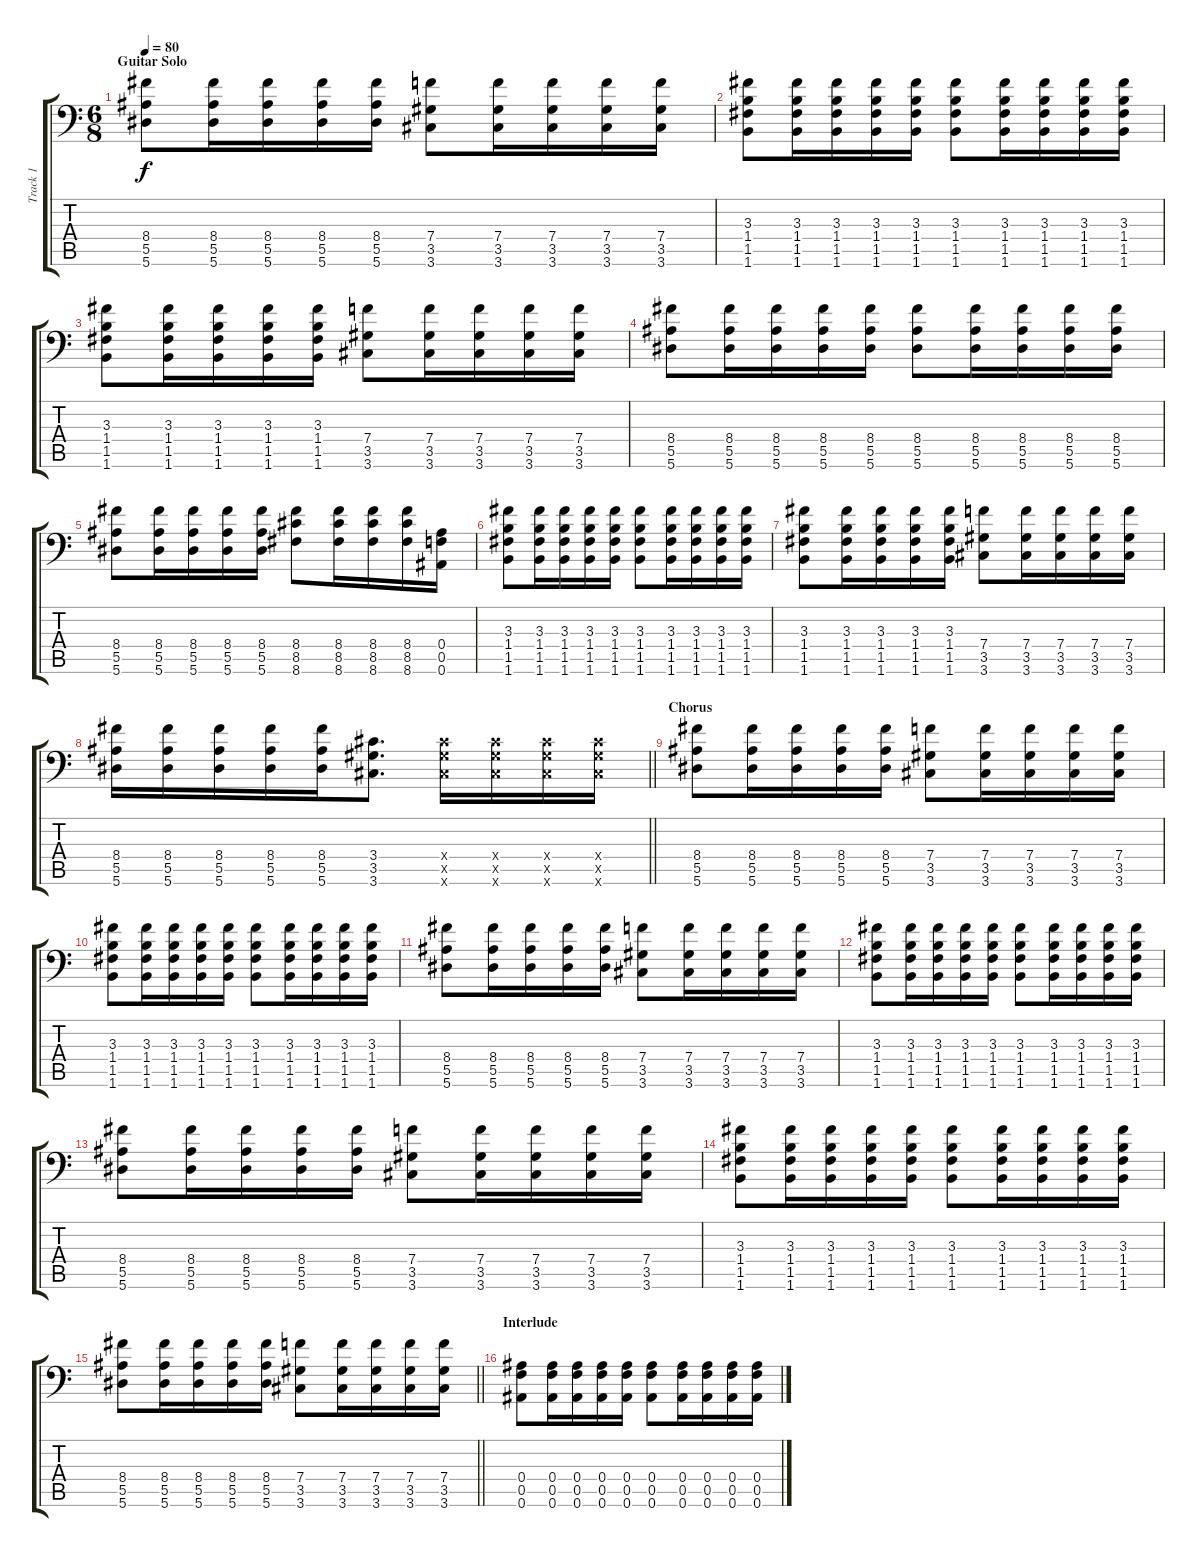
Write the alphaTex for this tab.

\track ("Track 1" "Track 1") {instrument electricguitarclean}
\staff {score tabs}
\tuning (C4 G3 Eb3 Bb2 F2 Bb1) {hide}
\ts (6 8)
\section ("" "Guitar Solo")
\tempo 80
\clef f4
\ks c
(8.4 5.5 5.6).8{dy f} (8.4 5.5 5.6).16 (8.4 5.5 5.6).16 (8.4 5.5 5.6).16 (8.4 5.5 5.6).16 (7.4 3.5 3.6).8 (7.4 3.5 3.6).16 (7.4 3.5 3.6).16 (7.4 3.5 3.6).16 (7.4 3.5 3.6).16 |
(3.3 1.4 1.5 1.6).8 (3.3 1.4 1.5 1.6).16 (3.3 1.4 1.5 1.6).16 (3.3 1.4 1.5 1.6).16 (3.3 1.4 1.5 1.6).16 (3.3 1.4 1.5 1.6).8 (3.3 1.4 1.5 1.6).16 (3.3 1.4 1.5 1.6).16 (3.3 1.4 1.5 1.6).16 (3.3 1.4 1.5 1.6).16 |
(3.3 1.4 1.5 1.6).8 (3.3 1.4 1.5 1.6).16 (3.3 1.4 1.5 1.6).16 (3.3 1.4 1.5 1.6).16 (3.3 1.4 1.5 1.6).16 (7.4 3.5 3.6).8 (7.4 3.5 3.6).16 (7.4 3.5 3.6).16 (7.4 3.5 3.6).16 (7.4 3.5 3.6).16 |
(8.4 5.5 5.6).8 (8.4 5.5 5.6).16 (8.4 5.5 5.6).16 (8.4 5.5 5.6).16 (8.4 5.5 5.6).16 (8.4 5.5 5.6).8 (8.4 5.5 5.6).16 (8.4 5.5 5.6).16 (8.4 5.5 5.6).16 (8.4 5.5 5.6).16 |
(8.4 5.5 5.6).8 (8.4 5.5 5.6).16 (8.4 5.5 5.6).16 (8.4 5.5 5.6).16 (8.4 5.5 5.6).16 (8.4 8.5 8.6).8 (8.4 8.5 8.6).16 (8.4 8.5 8.6).16 (8.4 8.5 8.6).16 (0.4 0.5 0.6).16 |
(3.3 1.4 1.5 1.6).8 (3.3 1.4 1.5 1.6).16 (3.3 1.4 1.5 1.6).16 (3.3 1.4 1.5 1.6).16 (3.3 1.4 1.5 1.6).16 (3.3 1.4 1.5 1.6).8 (3.3 1.4 1.5 1.6).16 (3.3 1.4 1.5 1.6).16 (3.3 1.4 1.5 1.6).16 (3.3 1.4 1.5 1.6).16 |
(3.3 1.4 1.5 1.6).8 (3.3 1.4 1.5 1.6).16 (3.3 1.4 1.5 1.6).16 (3.3 1.4 1.5 1.6).16 (3.3 1.4 1.5 1.6).16 (7.4 3.5 3.6).8 (7.4 3.5 3.6).16 (7.4 3.5 3.6).16 (7.4 3.5 3.6).16 (7.4 3.5 3.6).16 |
\barLineRight lightlight
(8.4 5.5 5.6).16 (8.4 5.5 5.6).16 (8.4 5.5 5.6).16 (8.4 5.5 5.6).16 (8.4 5.5 5.6).16 (3.4 3.5 3.6).8{d} (3.4{x} 3.5{x} 3.6{x}).16 (3.4{x} 3.5{x} 3.6{x}).16 (3.4{x} 3.5{x} 3.6{x}).16 (3.4{x} 3.5{x} 3.6{x}).16 |
\section ("" "Chorus")
(8.4 5.5 5.6).8{instrument overdrivenguitar} (8.4 5.5 5.6).16 (8.4 5.5 5.6).16 (8.4 5.5 5.6).16 (8.4 5.5 5.6).16 (7.4 3.5 3.6).8 (7.4 3.5 3.6).16 (7.4 3.5 3.6).16 (7.4 3.5 3.6).16 (7.4 3.5 3.6).16 |
(3.3 1.4 1.5 1.6).8 (3.3 1.4 1.5 1.6).16 (3.3 1.4 1.5 1.6).16 (3.3 1.4 1.5 1.6).16 (3.3 1.4 1.5 1.6).16 (3.3 1.4 1.5 1.6).8 (3.3 1.4 1.5 1.6).16 (3.3 1.4 1.5 1.6).16 (3.3 1.4 1.5 1.6).16 (3.3 1.4 1.5 1.6).16 |
(8.4 5.5 5.6).8 (8.4 5.5 5.6).16 (8.4 5.5 5.6).16 (8.4 5.5 5.6).16 (8.4 5.5 5.6).16 (7.4 3.5 3.6).8 (7.4 3.5 3.6).16 (7.4 3.5 3.6).16 (7.4 3.5 3.6).16 (7.4 3.5 3.6).16 |
(3.3 1.4 1.5 1.6).8 (3.3 1.4 1.5 1.6).16 (3.3 1.4 1.5 1.6).16 (3.3 1.4 1.5 1.6).16 (3.3 1.4 1.5 1.6).16 (3.3 1.4 1.5 1.6).8 (3.3 1.4 1.5 1.6).16 (3.3 1.4 1.5 1.6).16 (3.3 1.4 1.5 1.6).16 (3.3 1.4 1.5 1.6).16 |
(8.4 5.5 5.6).8 (8.4 5.5 5.6).16 (8.4 5.5 5.6).16 (8.4 5.5 5.6).16 (8.4 5.5 5.6).16 (7.4 3.5 3.6).8 (7.4 3.5 3.6).16 (7.4 3.5 3.6).16 (7.4 3.5 3.6).16 (7.4 3.5 3.6).16 |
(3.3 1.4 1.5 1.6).8 (3.3 1.4 1.5 1.6).16 (3.3 1.4 1.5 1.6).16 (3.3 1.4 1.5 1.6).16 (3.3 1.4 1.5 1.6).16 (3.3 1.4 1.5 1.6).8 (3.3 1.4 1.5 1.6).16 (3.3 1.4 1.5 1.6).16 (3.3 1.4 1.5 1.6).16 (3.3 1.4 1.5 1.6).16 |
\barLineRight lightlight
(8.4 5.5 5.6).8 (8.4 5.5 5.6).16 (8.4 5.5 5.6).16 (8.4 5.5 5.6).16 (8.4 5.5 5.6).16 (7.4 3.5 3.6).8 (7.4 3.5 3.6).16 (7.4 3.5 3.6).16 (7.4 3.5 3.6).16 (7.4 3.5 3.6).16 |
\section ("" "Interlude")
(0.4 0.5 0.6).8 (0.4 0.5 0.6).16 (0.4 0.5 0.6).16 (0.4 0.5 0.6).16 (0.4 0.5 0.6).16 (0.4 0.5 0.6).8 (0.4 0.5 0.6).16 (0.4 0.5 0.6).16 (0.4 0.5 0.6).16 (0.4 0.5 0.6).16
